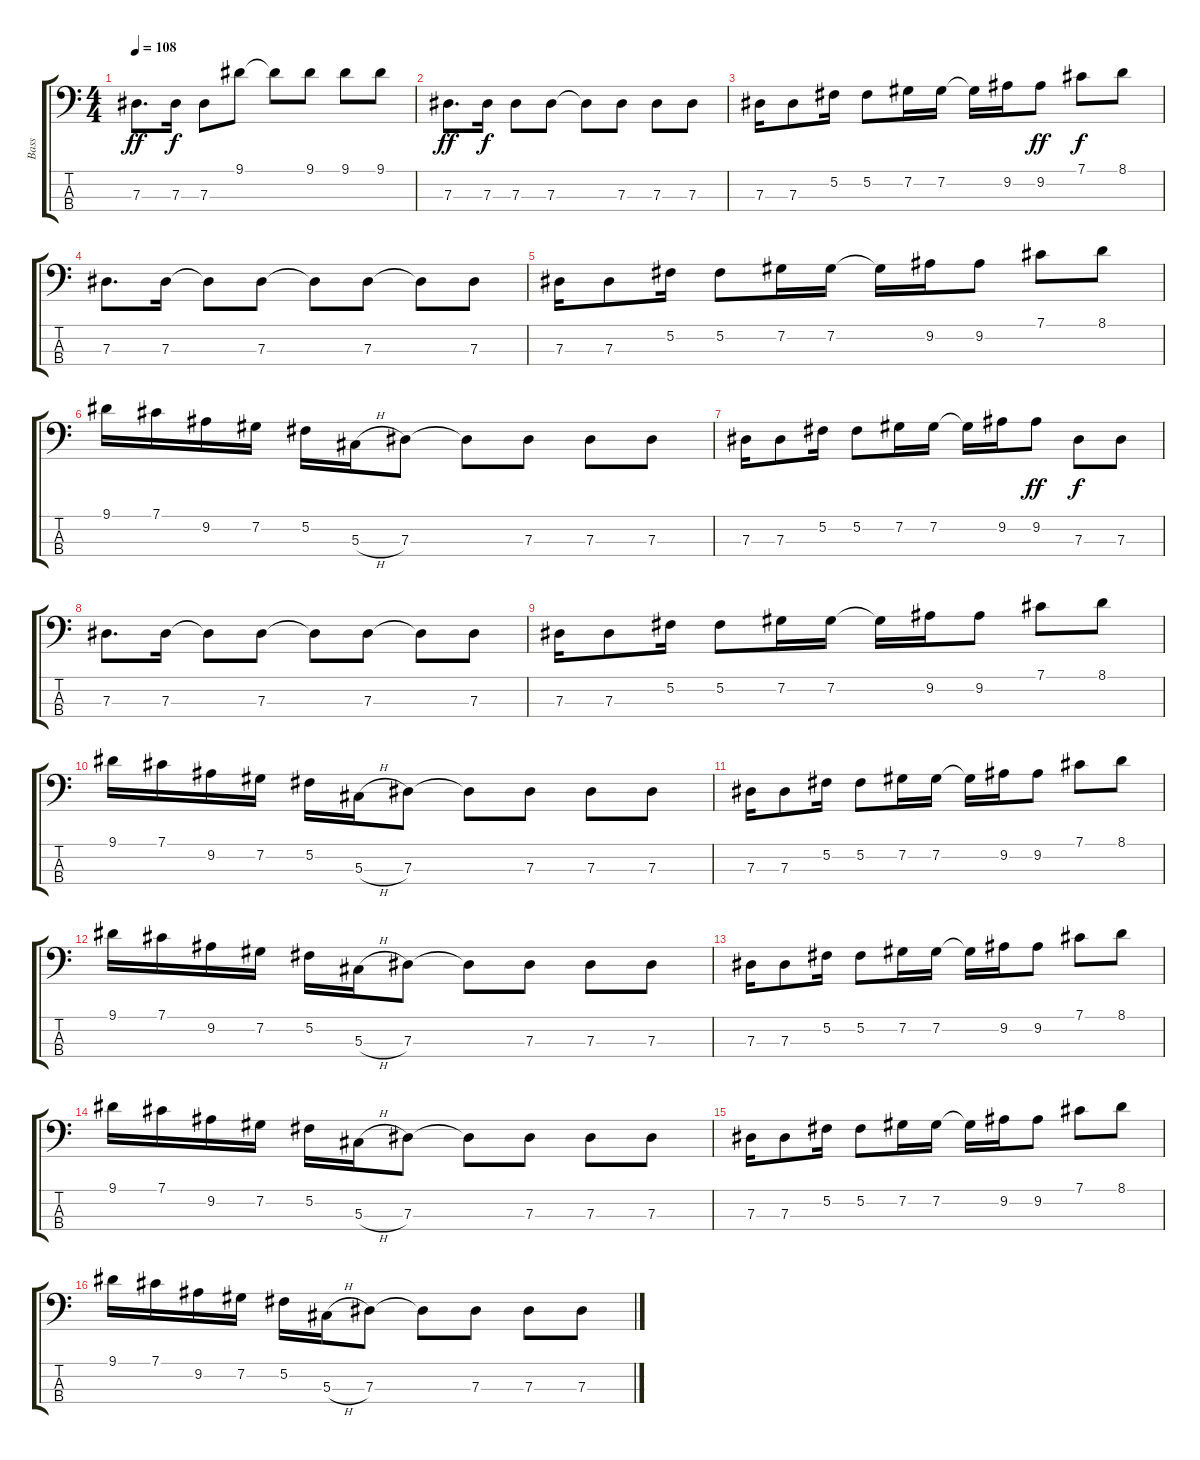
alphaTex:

\track ("Bass" "Bass") {instrument electricbassfinger}
\staff {score tabs}
\tuning (Gb2 Db2 Ab1 Eb1) {hide}
\ts (4 4)
\tempo 108
\clef f4
\ks c
7.3.8{d dy ff} 7.3.16{dy f} 7.3.8 9.1.8 9.1{t}.8 9.1.8 9.1.8 9.1.8 |
7.3.8{d dy ff} 7.3.16{dy f} 7.3.8 7.3.8 7.3{t}.8 7.3.8 7.3.8 7.3.8 |
7.3.16 7.3.8 5.2.16 5.2.8 7.2.16 7.2.16 7.2{t}.16 9.2.16 9.2.8{dy ff} 7.1.8{dy f} 8.1.8 |
7.3.8{d} 7.3.16 7.3{t}.8 7.3.8 7.3{t}.8 7.3.8 7.3{t}.8 7.3.8 |
7.3.16 7.3.8 5.2.16 5.2.8 7.2.16 7.2.16 7.2{t}.16 9.2.16 9.2.8 7.1.8 8.1.8 |
9.1.16 7.1.16 9.2.16 7.2.16 5.2.16 5.3{h}.16 7.3.8 7.3{t}.8 7.3.8 7.3.8 7.3.8 |
7.3.16 7.3.8 5.2.16 5.2.8 7.2.16 7.2.16 7.2{t}.16 9.2.16 9.2.8{dy ff} 7.3.8{dy f} 7.3.8 |
7.3.8{d volume 10} 7.3.16 7.3{t}.8 7.3.8 7.3{t}.8 7.3.8 7.3{t}.8 7.3.8 |
7.3.16 7.3.8 5.2.16 5.2.8 7.2.16 7.2.16 7.2{t}.16 9.2.16 9.2.8 7.1.8 8.1.8 |
9.1.16 7.1.16 9.2.16 7.2.16 5.2.16 5.3{h}.16 7.3.8 7.3{t}.8 7.3.8 7.3.8 7.3.8 |
7.3.16 7.3.8 5.2.16 5.2.8 7.2.16 7.2.16 7.2{t}.16 9.2.16 9.2.8 7.1.8 8.1.8 |
9.1.16 7.1.16 9.2.16 7.2.16 5.2.16 5.3{h}.16 7.3.8 7.3{t}.8 7.3.8 7.3.8 7.3.8 |
7.3.16 7.3.8 5.2.16 5.2.8 7.2.16 7.2.16 7.2{t}.16 9.2.16 9.2.8 7.1.8 8.1.8 |
9.1.16 7.1.16 9.2.16 7.2.16 5.2.16 5.3{h}.16 7.3.8 7.3{t}.8 7.3.8 7.3.8 7.3.8 |
7.3.16 7.3.8 5.2.16 5.2.8 7.2.16 7.2.16 7.2{t}.16 9.2.16 9.2.8 7.1.8 8.1.8 |
9.1.16{volume 12} 7.1.16 9.2.16 7.2.16 5.2.16 5.3{h}.16 7.3.8 7.3{t}.8 7.3.8 7.3.8 7.3.8
